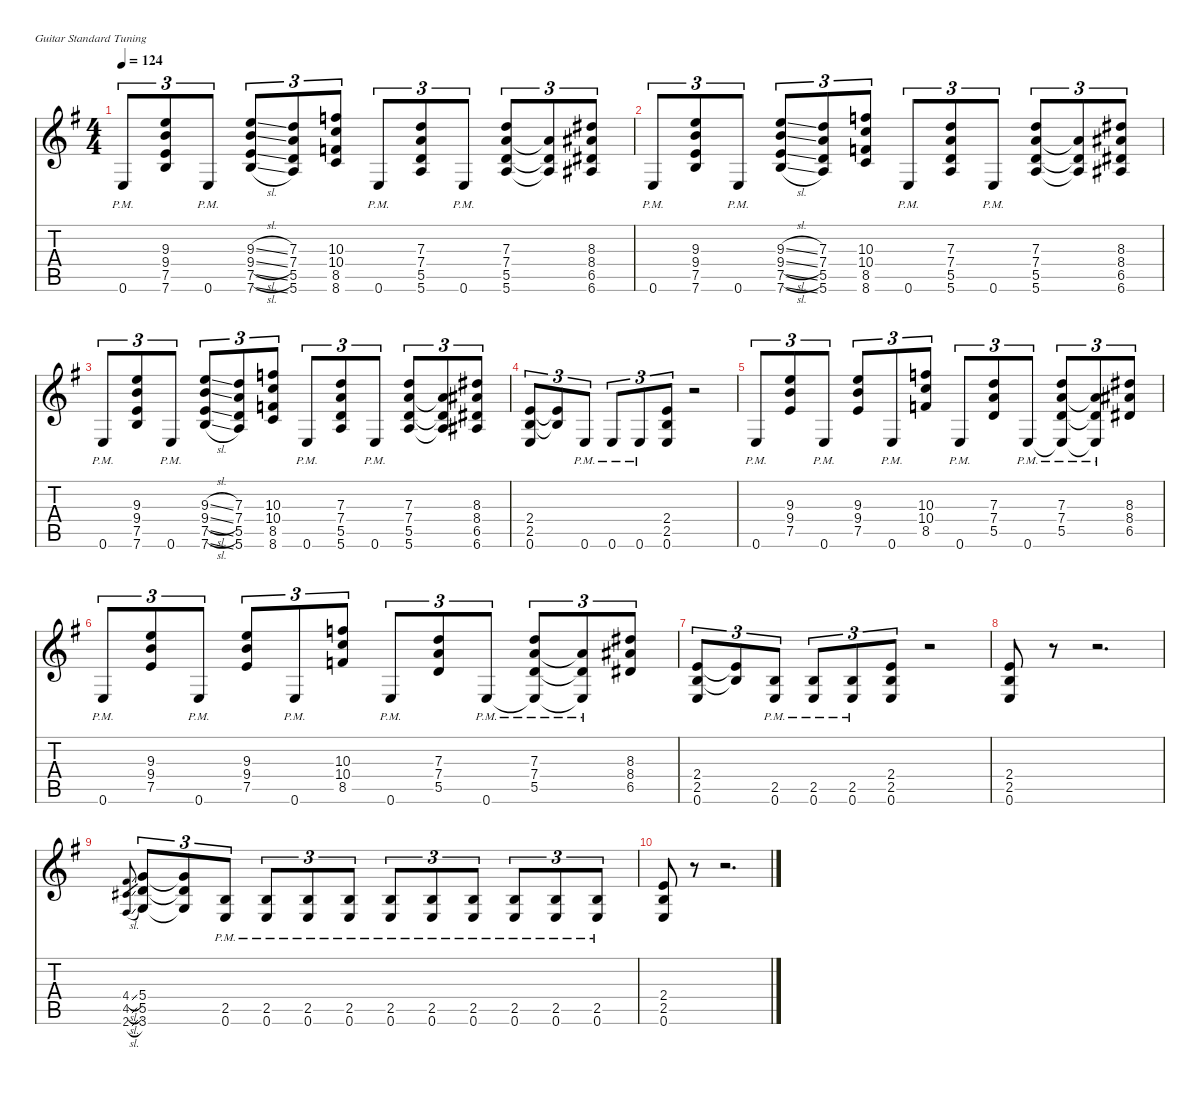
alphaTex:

\defaultSystemsLayout 4
\hideDynamics
\bracketExtendMode nobrackets
\singleTrackTrackNamePolicy hidden
\multiTrackTrackNamePolicy hidden
\otherSystemsTrackNameOrientation horizontal
\track ("Guitar 1" "dist.guit.") {defaultSystemsLayout 4 mute instrument distortionguitar}
\staff {score tabs}
\tuning (E4 B3 G3 D3 A2 E2)
\ts (4 4)
\tempo 124
\clef g2
\ks eminor
0.6{pm acc forcenatural}.8{tu (3 2) dy f beam Up} (9.3{acc forcenatural} 9.4{acc forcenatural} 7.5{acc forcenatural} 7.6{acc forcenatural}).8{tu (3 2) beam Up} 0.6{pm acc forcenatural}.8{tu (3 2) beam Up} (9.3{sl acc forcenatural} 9.4{sl acc forcenatural} 7.5{sl acc forcenatural} 7.6{sl acc forcenatural}).8{tu (3 2) beam Up} (7.3{acc forcenatural} 7.4{acc forcenatural} 5.5{acc forcenatural} 5.6{acc forcenatural}).8{tu (3 2) beam Up} (10.3{acc forcenatural} 10.4{acc forcenatural} 8.5{acc forcenatural} 8.6{acc forcenatural}).8{tu (3 2) beam Up} 0.6{pm acc forcenatural}.8{tu (3 2) beam Up} (7.3{acc forcenatural} 7.4{acc forcenatural} 5.5{acc forcenatural} 5.6{acc forcenatural}).8{tu (3 2) beam Up} 0.6{pm acc forcenatural}.8{tu (3 2) beam Up} (7.3{acc forcenatural} 7.4{acc forcenatural} 5.5{acc forcenatural} 5.6{acc forcenatural}).8{tu (3 2) beam Up} (7.4{t acc forcenatural} 5.5{t acc forcenatural} 5.6{t acc forcenatural}).8{tu (3 2) beam Up} (8.3{acc #} 8.4{acc #} 6.5{acc #} 6.6{acc #}).8{tu (3 2) beam Up} |
0.6{pm acc forcenatural}.8{tu (3 2) beam Up} (9.3{acc forcenatural} 9.4{acc forcenatural} 7.5{acc forcenatural} 7.6{acc forcenatural}).8{tu (3 2) beam Up} 0.6{pm acc forcenatural}.8{tu (3 2) beam Up} (9.3{sl acc forcenatural} 9.4{sl acc forcenatural} 7.5{sl acc forcenatural} 7.6{sl acc forcenatural}).8{tu (3 2) beam Up} (7.3{acc forcenatural} 7.4{acc forcenatural} 5.5{acc forcenatural} 5.6{acc forcenatural}).8{tu (3 2) beam Up} (10.3{acc forcenatural} 10.4{acc forcenatural} 8.5{acc forcenatural} 8.6{acc forcenatural}).8{tu (3 2) beam Up} 0.6{pm acc forcenatural}.8{tu (3 2) beam Up} (7.3{acc forcenatural} 7.4{acc forcenatural} 5.5{acc forcenatural} 5.6{acc forcenatural}).8{tu (3 2) beam Up} 0.6{pm acc forcenatural}.8{tu (3 2) beam Up} (7.3{acc forcenatural} 7.4{acc forcenatural} 5.5{acc forcenatural} 5.6{acc forcenatural}).8{tu (3 2) beam Up} (7.4{t acc forcenatural} 5.5{t acc forcenatural} 5.6{t acc forcenatural}).8{tu (3 2) beam Up} (8.3{acc #} 8.4{acc #} 6.5{acc #} 6.6{acc #}).8{tu (3 2) beam Up} |
0.6{pm acc forcenatural}.8{tu (3 2) beam Up} (9.3{acc forcenatural} 9.4{acc forcenatural} 7.5{acc forcenatural} 7.6{acc forcenatural}).8{tu (3 2) beam Up} 0.6{pm acc forcenatural}.8{tu (3 2) beam Up} (9.3{sl acc forcenatural} 9.4{sl acc forcenatural} 7.5{sl acc forcenatural} 7.6{sl acc forcenatural}).8{tu (3 2) beam Up} (7.3{acc forcenatural} 7.4{acc forcenatural} 5.5{acc forcenatural} 5.6{acc forcenatural}).8{tu (3 2) beam Up} (10.3{acc forcenatural} 10.4{acc forcenatural} 8.5{acc forcenatural} 8.6{acc forcenatural}).8{tu (3 2) beam Up} 0.6{pm acc forcenatural}.8{tu (3 2) beam Up} (7.3{acc forcenatural} 7.4{acc forcenatural} 5.5{acc forcenatural} 5.6{acc forcenatural}).8{tu (3 2) beam Up} 0.6{pm acc forcenatural}.8{tu (3 2) beam Up} (7.3{acc forcenatural} 7.4{acc forcenatural} 5.5{acc forcenatural} 5.6{acc forcenatural}).8{tu (3 2) beam Up} (7.4{t acc forcenatural} 5.5{t acc forcenatural} 5.6{t acc forcenatural}).8{tu (3 2) beam Up} (8.3{acc #} 8.4{acc #} 6.5{acc #} 6.6{acc #}).8{tu (3 2) beam Up} |
(2.4{acc forcenatural} 2.5{acc forcenatural} 0.6{acc forcenatural}).8{tu (3 2) beam Up} (2.4{t acc forcenatural} 2.5{t acc forcenatural}).8{tu (3 2) beam Up} 0.6{pm acc forcenatural}.8{tu (3 2) beam Up} 0.6{pm acc forcenatural}.8{tu (3 2) beam Up} 0.6{pm acc forcenatural}.8{tu (3 2) beam Up} (2.4{acc forcenatural} 2.5{acc forcenatural} 0.6{acc forcenatural}).8{tu (3 2) beam Up} r.2{beam Up} |
0.6{pm acc forcenatural}.8{tu (3 2) beam Up} (9.3{acc forcenatural} 9.4{acc forcenatural} 7.5{acc forcenatural}).8{tu (3 2) beam Up} 0.6{pm acc forcenatural}.8{tu (3 2) beam Up} (9.3{acc forcenatural} 9.4{acc forcenatural} 7.5{acc forcenatural}).8{tu (3 2) beam Up} 0.6{pm acc forcenatural}.8{tu (3 2) beam Up} (10.3{acc forcenatural} 10.4{acc forcenatural} 8.5{acc forcenatural}).8{tu (3 2) beam Up} 0.6{pm acc forcenatural}.8{tu (3 2) beam Up} (7.3{acc forcenatural} 7.4{acc forcenatural} 5.5{acc forcenatural}).8{tu (3 2) beam Up} 0.6{pm acc forcenatural}.8{tu (3 2) beam Up} (7.3{acc forcenatural} 7.4{acc forcenatural} 5.5{acc forcenatural} 0.6{pm t acc forcenatural}).8{tu (3 2) beam Up} (7.4{t acc forcenatural} 5.5{t acc forcenatural} 0.6{pm t acc forcenatural}).8{tu (3 2) beam Up} (8.3{acc #} 8.4{acc #} 6.5{acc #}).8{tu (3 2) beam Up} |
0.6{pm acc forcenatural}.8{tu (3 2) beam Up} (9.3{acc forcenatural} 9.4{acc forcenatural} 7.5{acc forcenatural}).8{tu (3 2) beam Up} 0.6{pm acc forcenatural}.8{tu (3 2) beam Up} (9.3{acc forcenatural} 9.4{acc forcenatural} 7.5{acc forcenatural}).8{tu (3 2) beam Up} 0.6{pm acc forcenatural}.8{tu (3 2) beam Up} (10.3{acc forcenatural} 10.4{acc forcenatural} 8.5{acc forcenatural}).8{tu (3 2) beam Up} 0.6{pm acc forcenatural}.8{tu (3 2) beam Up} (7.3{acc forcenatural} 7.4{acc forcenatural} 5.5{acc forcenatural}).8{tu (3 2) beam Up} 0.6{pm acc forcenatural}.8{tu (3 2) beam Up} (7.3{acc forcenatural} 7.4{acc forcenatural} 5.5{acc forcenatural} 0.6{pm t acc forcenatural}).8{tu (3 2) beam Up} (7.4{t acc forcenatural} 5.5{t acc forcenatural} 0.6{pm t acc forcenatural}).8{tu (3 2) beam Up} (8.3{acc #} 8.4{acc #} 6.5{acc #}).8{tu (3 2) beam Up} |
(2.4{acc forcenatural} 2.5{acc forcenatural} 0.6{acc forcenatural}).8{tu (3 2) beam Up} (2.4{t acc forcenatural} 2.5{t acc forcenatural}).8{tu (3 2) beam Up} (2.5{pm acc forcenatural} 0.6{pm acc forcenatural}).8{tu (3 2) beam Up} (2.5{pm acc forcenatural} 0.6{pm acc forcenatural}).8{tu (3 2) beam Up} (2.5{pm acc forcenatural} 0.6{pm acc forcenatural}).8{tu (3 2) beam Up} (2.4{acc forcenatural} 2.5{acc forcenatural} 0.6{acc forcenatural}).8{tu (3 2) beam Up} r.2{beam Up} |
(2.4{acc forcenatural} 2.5{acc forcenatural} 0.6{acc forcenatural}).8{beam Up} r.8{beam Up} r.2{d beam Up} |
(4.4{sl acc #} 4.5{sl acc #} 2.6{sl acc #}).8{gr dy mf beam Up} (5.4{acc forcenatural} 5.5{acc forcenatural} 3.6{acc forcenatural}).8{tu (3 2) dy f beam Up} (5.4{t acc forcenatural} 5.5{t acc forcenatural} 3.6{t acc forcenatural}).8{tu (3 2) beam Up} (2.5{pm acc forcenatural} 0.6{pm acc forcenatural}).8{tu (3 2) beam Up} (2.5{pm acc forcenatural} 0.6{pm acc forcenatural}).8{tu (3 2) beam Up} (2.5{pm acc forcenatural} 0.6{pm acc forcenatural}).8{tu (3 2) beam Up} (2.5{pm acc forcenatural} 0.6{pm acc forcenatural}).8{tu (3 2) beam Up} (2.5{pm acc forcenatural} 0.6{pm acc forcenatural}).8{tu (3 2) beam Up} (2.5{pm acc forcenatural} 0.6{pm acc forcenatural}).8{tu (3 2) beam Up} (2.5{pm acc forcenatural} 0.6{pm acc forcenatural}).8{tu (3 2) beam Up} (2.5{pm acc forcenatural} 0.6{pm acc forcenatural}).8{tu (3 2) beam Up} (2.5{pm acc forcenatural} 0.6{pm acc forcenatural}).8{tu (3 2) beam Up} (2.5{pm acc forcenatural} 0.6{pm acc forcenatural}).8{tu (3 2) beam Up} |
(2.4{acc forcenatural} 2.5{acc forcenatural} 0.6{acc forcenatural}).8{beam Up} r.8{beam Up} r.2{d beam Up}
